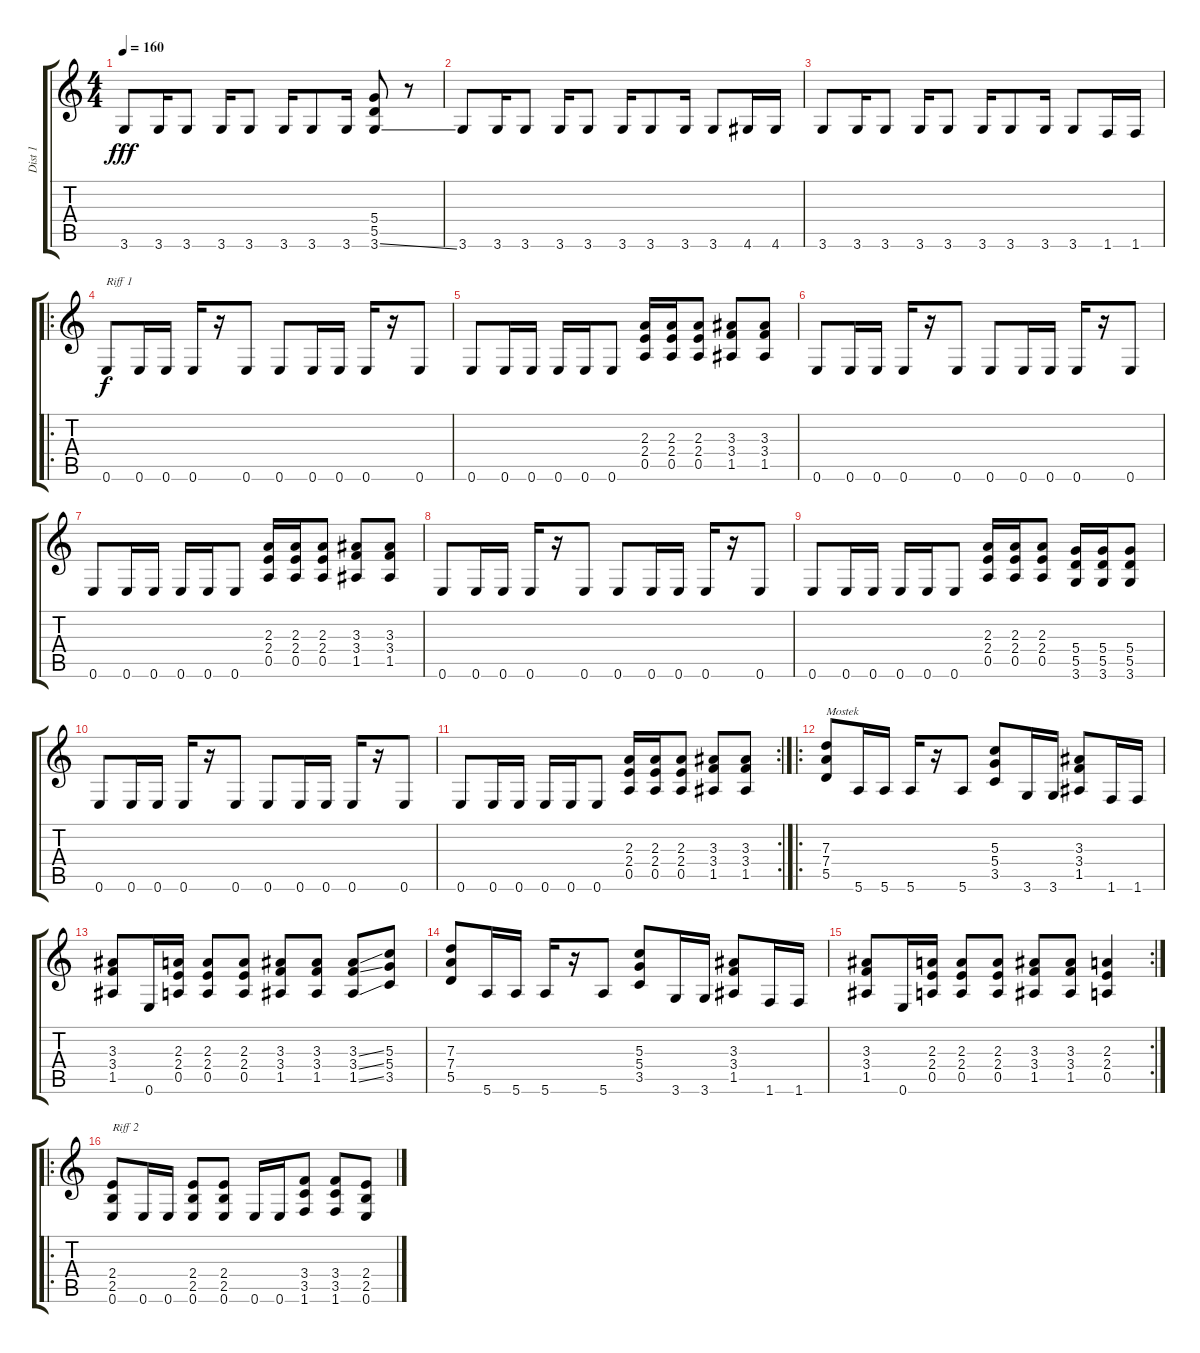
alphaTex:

\track ("Dist 1" "Dist 1") {instrument overdrivenguitar}
\staff {score tabs}
\tuning (E4 B3 G3 D3 A2 E2) {hide}
\ts (4 4)
\tempo 160
\clef g2
\ks c
3.6.8{dy fff} 3.6.16 3.6.8 3.6.16 3.6.8 3.6.16 3.6.8 3.6.16 (5.4 5.5 3.6{ss}).8 r.8 |
3.6.8 3.6.16 3.6.8 3.6.16 3.6.8 3.6.16 3.6.8 3.6.16 3.6.8 4.6.16 4.6.16 |
3.6.8 3.6.16 3.6.8 3.6.16 3.6.8 3.6.16 3.6.8 3.6.16 3.6.8 1.6.16 1.6.16 |
\ro
0.6.8{txt "Riff 1" dy f volume 13} 0.6.16 0.6.16 0.6.16 r.16 0.6.8 0.6.8 0.6.16 0.6.16 0.6.16 r.16 0.6.8 |
0.6.8 0.6.16 0.6.16 0.6.16 0.6.16 0.6.8 (2.3 2.4 0.5).16 (2.3 2.4 0.5).16 (2.3 2.4 0.5).8 (3.3 3.4 1.5).8 (3.3 3.4 1.5).8 |
0.6.8 0.6.16 0.6.16 0.6.16 r.16 0.6.8 0.6.8 0.6.16 0.6.16 0.6.16 r.16 0.6.8 |
0.6.8 0.6.16 0.6.16 0.6.16 0.6.16 0.6.8 (2.3 2.4 0.5).16 (2.3 2.4 0.5).16 (2.3 2.4 0.5).8 (3.3 3.4 1.5).8 (3.3 3.4 1.5).8 |
0.6.8 0.6.16 0.6.16 0.6.16 r.16 0.6.8 0.6.8 0.6.16 0.6.16 0.6.16 r.16 0.6.8 |
0.6.8 0.6.16 0.6.16 0.6.16 0.6.16 0.6.8 (2.3 2.4 0.5).16 (2.3 2.4 0.5).16 (2.3 2.4 0.5).8 (5.4 5.5 3.6).16 (5.4 5.5 3.6).16 (5.4 5.5 3.6).8 |
0.6.8 0.6.16 0.6.16 0.6.16 r.16 0.6.8 0.6.8 0.6.16 0.6.16 0.6.16 r.16 0.6.8 |
\rc 2
0.6.8 0.6.16 0.6.16 0.6.16 0.6.16 0.6.8 (2.3 2.4 0.5).16 (2.3 2.4 0.5).16 (2.3 2.4 0.5).8 (3.3 3.4 1.5).8 (3.3 3.4 1.5).8 |
\ro
(7.3 7.4 5.5).8{txt "Mostek"} 5.6.16 5.6.16 5.6.16 r.16 5.6.8 (5.3 5.4 3.5).8 3.6.16 3.6.16 (3.3 3.4 1.5).8 1.6.16 1.6.16 |
(3.3 3.4 1.5).8 0.6.16 (2.3 2.4 0.5).16 (2.3 2.4 0.5).8 (2.3 2.4 0.5).8 (3.3 3.4 1.5).8 (3.3 3.4 1.5).8 (3.3{ss} 3.4{ss} 1.5{ss}).8 (5.3 5.4 3.5).8 |
(7.3 7.4 5.5).8 5.6.16 5.6.16 5.6.16 r.16 5.6.8 (5.3 5.4 3.5).8 3.6.16 3.6.16 (3.3 3.4 1.5).8 1.6.16 1.6.16 |
\rc 2
(3.3 3.4 1.5).8 0.6.16 (2.3 2.4 0.5).16 (2.3 2.4 0.5).8 (2.3 2.4 0.5).8 (3.3 3.4 1.5).8 (3.3 3.4 1.5).8 (2.3 2.4 0.5).4 |
\ro
(2.4 2.5 0.6).8{txt "Riff 2"} 0.6.16 0.6.16 (2.4 2.5 0.6).8 (2.4 2.5 0.6).8 0.6.16 0.6.16 (3.4 3.5 1.6).8 (3.4 3.5 1.6).8 (2.4 2.5 0.6).8
